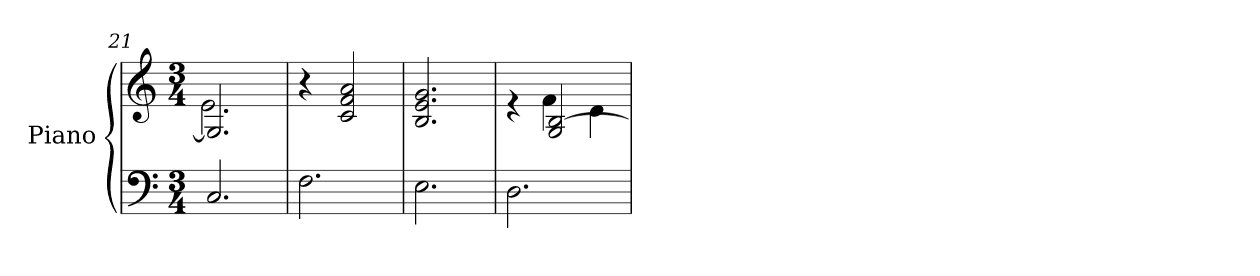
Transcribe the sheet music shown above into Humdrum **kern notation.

**kern	**kern
*part1	*part1
*staff2	*staff1
*I"Piano	*
*I'Pno.	*
*clefF4	*clefG2
*k[]	*k[]
*M3/4	*M3/4
=21	=21
*	*^
2.C/	2.G/]	2.e\
*	*v	*v
=22	=22
2.F\	4r
.	2c/ 2f/ 2a/
=23	=23
2.E\	2.B/ 2.e/ 2.g/
=24	=24
*	*^
2.D\	4re	4ryy
.	2G/ [2B/	4f\
.	.	4d\
*	*v	*v
=	=
*-	*-
